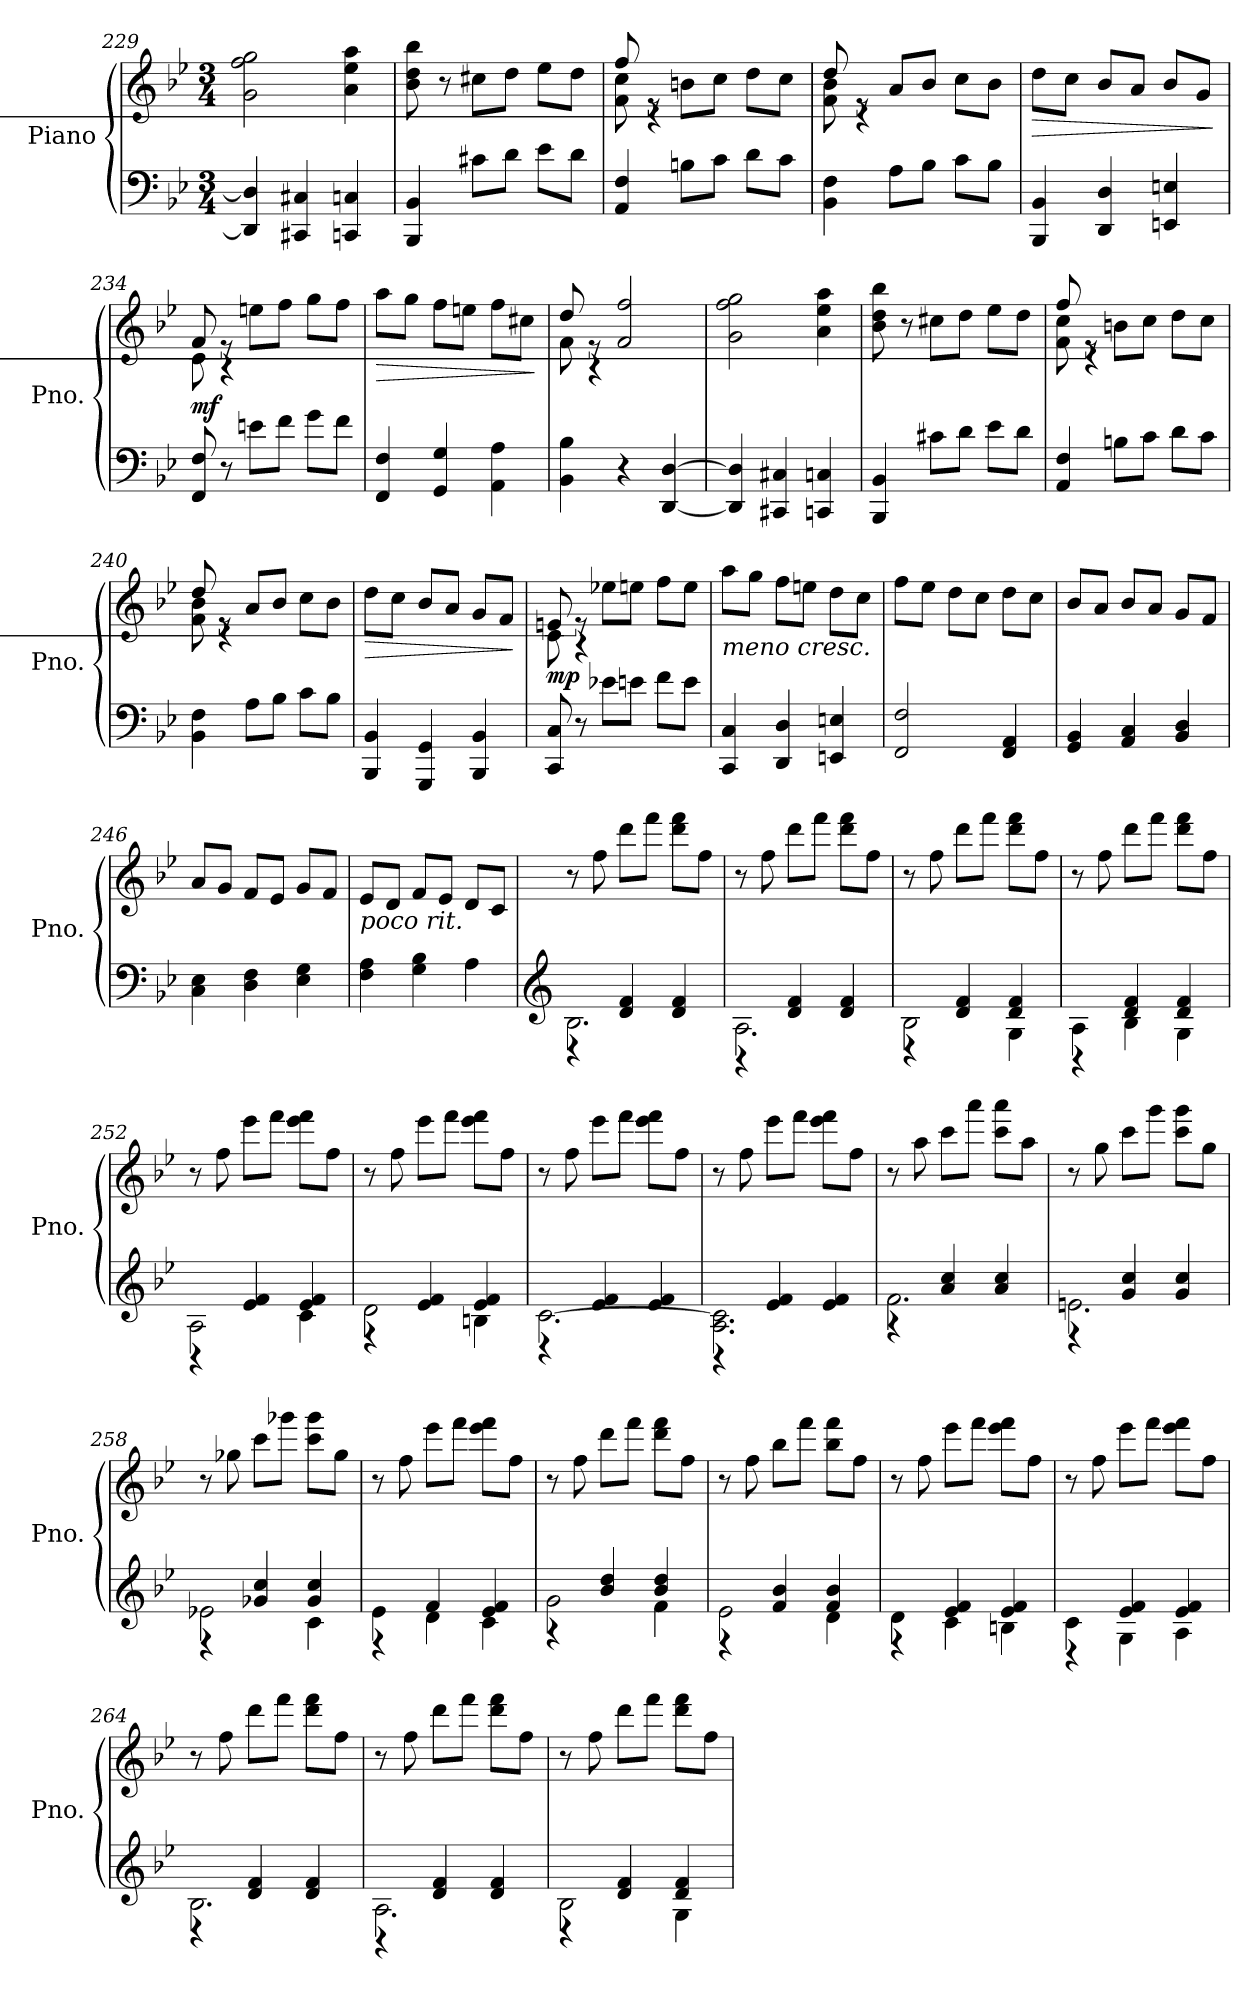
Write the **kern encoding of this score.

**kern	**kern	**dynam
*part1	*part1	*part1
*staff2	*staff1	*staff1/2
*I"Piano	*	*
*I'Pno.	*	*
*clefF4	*clefG2	*
*k[b-e-]	*k[b-e-]	*
*M3/4	*M3/4	*
=229	=229	=229
4DD/] 4D/]	2g\ 2ff\ 2gg\	.
4CC#X/ 4C#X/	.	.
4CCn/ 4Cn/	4a\ 4ee-\ 4aa\	.
=230	=230	=230
!	!	!LO:DY:a=2
4BBB-/ 4BB-/	8b-\ 8dd\ 8bb-\	other-dynamics
.	8r	.
8c#X\L	8cc#X\L	.
8d\J	8dd\J	.
8e-\L	8ee-\L	.
8d\J	8dd\J	.
=231	=231	=231
*	*^	*
4AA/ 4F/	8ff/	8f\ 8cc\	.
!	!	!LO:N:vis=2.	!
.	8re	8%5r	.
8Bn\L	8bn\L	.	.
8c\J	8cc\J	.	.
8d\L	8dd\L	.	.
8c\J	8cc\J	.	.
!!LO:PB:g=z	!!
=232	=232	=232	=232
4BB-\ 4F\	8dd/	8f\ 8b-\	.
!	!	!LO:N:vis=2.	!
.	8re	8%5r	.
8A\L	8a/L	.	.
8B-\J	8b-/J	.	.
8c\L	8cc\L	.	.
8B-\J	8b-\J	.	.
*	*v	*v	*
=233	=233	=233
!	!	!LO:HP:b
4BBB-/ 4BB-/	8dd\L	>
.	8cc\J	.
4DD/ 4D/	8b-/L	.
.	8a/J	.
4EEn/ 4En/	8b-/L	.
.	8g/J	.
.	.	]
=234	=234	=234
*	*^	*
!	!	!	!LO:DY:b
8FF/ 8F/	8f/	8c\	mf
!	!	!LO:N:vis=2.	!
8r	8re	8%5r	.
8en\L	8een\L	.	.
8f\J	8ff\J	.	.
8g\L	8gg\L	.	.
8f\J	8ff\J	.	.
*	*v	*v	*
=235	=235	=235
!	!	!LO:HP:b
4FF/ 4F/	8aa\L	>
.	8gg\J	.
4GG/ 4G/	8ff\L	.
.	8een\J	.
4AA\ 4A\	8ff\L	.
.	8cc#X\J	.
.	.	]
=236	=236	=236
*	*^	*
4BB-\ 4B-\	8dd/	8f\	.
!	!	!LO:N:vis=2.	!
.	8re	8%5r	.
4r	2f/ 2ff/	.	.
[4DD/ [4D/	.	.	.
*	*v	*v	*
=237	=237	=237
4DD/] 4D/]	2g\ 2ff\ 2gg\	.
4CC#X/ 4C#X/	.	.
4CCn/ 4Cn/	4a\ 4ee-\ 4aa\	.
!!LO:LB:g=z
=238	=238	=238
!	!	!LO:DY:a=2
!	!	!LO:DY:n=1:a=2
4BBB-/ 4BB-/	8b-\ 8dd\ 8bb-\	f other-dynamics
.	8r	.
8c#X\L	8cc#X\L	.
8d\J	8dd\J	.
8e-\L	8ee-\L	.
8d\J	8dd\J	.
=239	=239	=239
*	*^	*
4AA/ 4F/	8ff/	8f\ 8cc\	.
!	!	!LO:N:vis=2.	!
.	8re	8%5r	.
8Bn\L	8bn\L	.	.
8c\J	8cc\J	.	.
8d\L	8dd\L	.	.
8c\J	8cc\J	.	.
=240	=240	=240	=240
4BB-\ 4F\	8dd/	8f\ 8b-\	.
!	!	!LO:N:vis=2.	!
.	8re	8%5r	.
8A\L	8a/L	.	.
8B-\J	8b-/J	.	.
8c\L	8cc\L	.	.
8B-\J	8b-\J	.	.
*	*v	*v	*
=241	=241	=241
!	!	!LO:HP:b
4BBB-/ 4BB-/	8dd\L	>
.	8cc\J	.
4GGG/ 4GG/	8b-/L	.
.	8a/J	.
4BBB-/ 4BB-/	8g/L	.
.	8f/J	.
.	.	]
=242	=242	=242
*	*^	*
!	!	!	!LO:DY:b
8CC/ 8C/	8en/	8c\	mp
!	!	!LO:N:vis=2.	!
8r	8re	8%5r	.
8e-X\L	8ee-X\L	.	.
8en\J	8een\J	.	.
8f\L	8ff\L	.	.
8e\J	8ee\J	.	.
*	*v	*v	*
=243	=243	=243
!	!LO:TX:b:i:t=meno cresc.	!
4CC/ 4C/	8aa\L	.
.	8gg\J	.
4DD/ 4D/	8ff\L	.
.	8een\J	.
4EEn/ 4En/	8dd\L	.
.	8cc\J	.
!!LO:LB:g=z
=244	=244	=244
2FF/ 2F/	8ff\L	.
.	8ee-\J	.
.	8dd\L	.
.	8cc\J	.
4FF/ 4AA/	8dd\L	.
.	8cc\J	.
=245	=245	=245
4GG/ 4BB-/	8b-/L	.
.	8a/J	.
4AA/ 4C/	8b-/L	.
.	8a/J	.
4BB-/ 4D/	8g/L	.
.	8f/J	.
=246	=246	=246
4C\ 4E-\	8a/L	.
.	8g/J	.
4D\ 4F\	8f/L	.
.	8e-/J	.
4E-\ 4G\	8g/L	.
.	8f/J	.
=247	=247	=247
!	!LO:TX:b:i:t=poco rit.	!
4F\ 4A\	8e-/L	.
.	8d/J	.
4G\ 4B-\	8f/L	.
.	8e-/J	.
4A\	8d/L	.
.	8c/J	.
=248	=248	=248
*clefG2	*	*
*^	*	*
2.B-\	4r	8r	.
.	.	8ff\	.
.	4d/ 4f/	8ddd\L	.
.	.	8fff\J	.
.	4d/ 4f/	8ddd\ 8fff\L	.
.	.	8ff\J	.
=249	=249	=249	=249
2.A\	4r	8r	.
.	.	8ff\	.
.	4d/ 4f/	8ddd\L	.
.	.	8fff\J	.
.	4d/ 4f/	8ddd\ 8fff\L	.
.	.	8ff\J	.
=250	=250	=250	=250
2B-\	4r	8r	.
.	.	8ff\	.
.	4d/ 4f/	8ddd\L	.
.	.	8fff\J	.
4G\	4d/ 4f/	8ddd\ 8fff\L	.
.	.	8ff\J	.
!!LO:LB:g=z
=251	=251	=251	=251
4A\	4r	8r	.
.	.	8ff\	.
4B-\	4d/ 4f/	8ddd\L	.
.	.	8fff\J	.
4G\	4d/ 4f/	8ddd\ 8fff\L	.
.	.	8ff\J	.
=252	=252	=252	=252
2A\	4r	8r	.
.	.	8ff\	.
.	4e-/ 4f/	8eee-\L	.
.	.	8fff\J	.
4c\	4e-/ 4f/	8eee-\ 8fff\L	.
.	.	8ff\J	.
=253	=253	=253	=253
2d\	4r	8r	.
.	.	8ff\	.
.	4e-/ 4f/	8eee-\L	.
.	.	8fff\J	.
4Bn\	4e-/ 4f/	8eee-\ 8fff\L	.
.	.	8ff\J	.
=254	=254	=254	=254
[2.c\	4r	8r	.
.	.	8ff\	.
.	4e-/ 4f/	8eee-\L	.
.	.	8fff\J	.
.	4e-/ 4f/	8eee-\ 8fff\L	.
.	.	8ff\J	.
=255	=255	=255	=255
2.A\ 2.c\]	4r	8r	.
.	.	8ff\	.
.	4e-/ 4f/	8eee-\L	.
.	.	8fff\J	.
.	4e-/ 4f/	8eee-\ 8fff\L	.
.	.	8ff\J	.
=256	=256	=256	=256
2.f\	4r	8r	.
.	.	8aa\	.
.	4a/ 4cc/	8ccc\L	.
.	.	8aaa\J	.
.	4a/ 4cc/	8ccc\ 8aaa\L	.
.	.	8aa\J	.
!!LO:LB:g=z
=257	=257	=257	=257
2.en\	4r	8r	.
.	.	8gg\	.
.	4g/ 4cc/	8ccc\L	.
.	.	8ggg\J	.
.	4g/ 4cc/	8ccc\ 8ggg\L	.
.	.	8gg\J	.
=258	=258	=258	=258
2e-X\	4r	8r	.
.	.	8gg-X\	.
.	4g-X/ 4cc/	8ccc\L	.
.	.	8ggg-X\J	.
4c\	4g-/ 4cc/	8ccc\ 8ggg-\L	.
.	.	8gg-\J	.
=259	=259	=259	=259
4e-\	4r	8r	.
.	.	8ff\	.
4d\	4f/	8eee-\L	.
.	.	8fff\J	.
4c\	4e-/ 4f/	8eee-\ 8fff\L	.
.	.	8ff\J	.
=260	=260	=260	=260
2g\	4r	8r	.
.	.	8ff\	.
.	4b-/ 4dd/	8ddd\L	.
.	.	8fff\J	.
4f\	4b-/ 4dd/	8ddd\ 8fff\L	.
.	.	8ff\J	.
=261	=261	=261	=261
2e-\	4r	8r	.
.	.	8ff\	.
.	4f/ 4b-/	8bb-\L	.
.	.	8fff\J	.
4d\	4f/ 4b-/	8bb-\ 8fff\L	.
.	.	8ff\J	.
=262	=262	=262	=262
4d\	4r	8r	.
.	.	8ff\	.
4c\	4e-/ 4f/	8eee-\L	.
.	.	8fff\J	.
4Bn\	4e-/ 4f/	8eee-\ 8fff\L	.
.	.	8ff\J	.
!!LO:PB:g=z
=263	=263	=263	=263
4c\	4r	8r	.
.	.	8ff\	.
4G\	4e-/ 4f/	8eee-\L	.
.	.	8fff\J	.
4A\	4e-/ 4f/	8eee-\ 8fff\L	.
.	.	8ff\J	.
=264	=264	=264	=264
2.B-\	4r	8r	.
.	.	8ff\	.
.	4d/ 4f/	8ddd\L	.
.	.	8fff\J	.
.	4d/ 4f/	8ddd\ 8fff\L	.
.	.	8ff\J	.
=265	=265	=265	=265
2.A\	4r	8r	.
.	.	8ff\	.
.	4d/ 4f/	8ddd\L	.
.	.	8fff\J	.
.	4d/ 4f/	8ddd\ 8fff\L	.
.	.	8ff\J	.
=266	=266	=266	=266
2B-\	4r	8r	.
.	.	8ff\	.
.	4d/ 4f/	8ddd\L	.
.	.	8fff\J	.
4G\	4d/ 4f/	8ddd\ 8fff\L	.
.	.	8ff\J	.
*v	*v	*	*
=	=	=
*-	*-	*-
